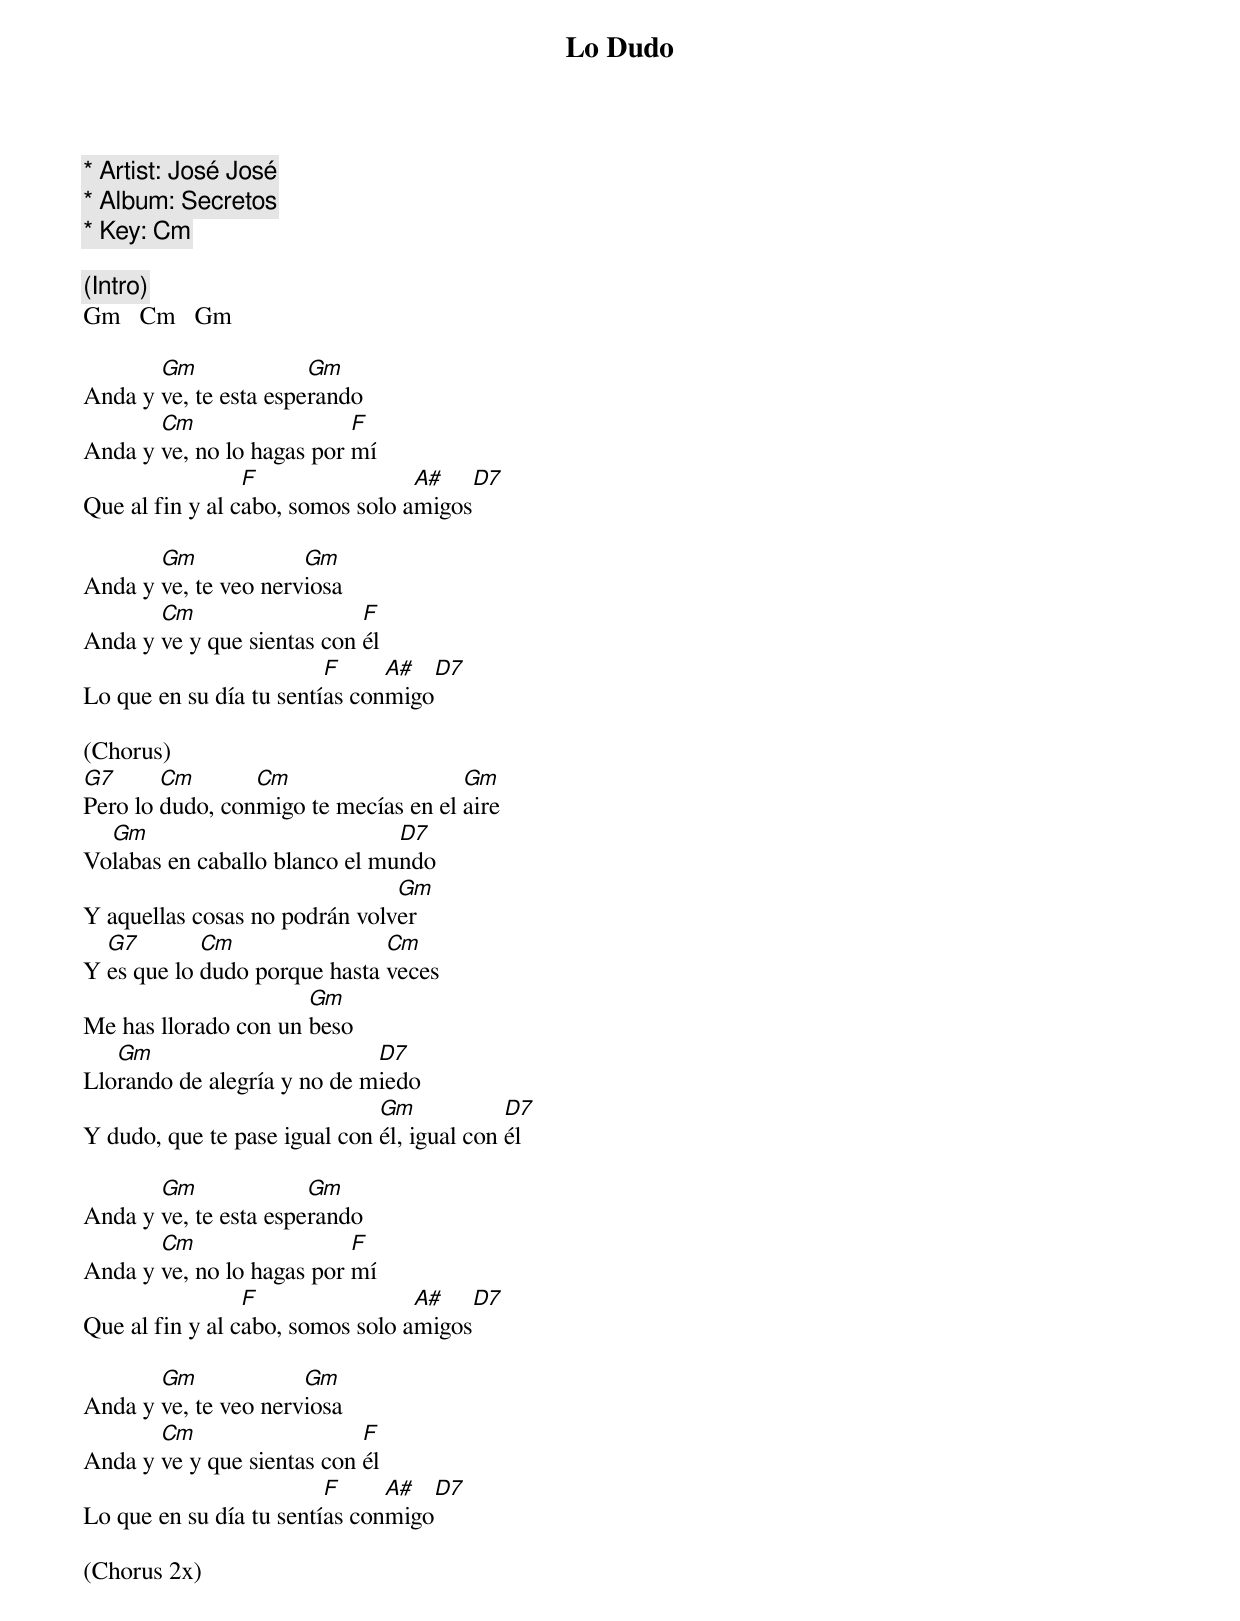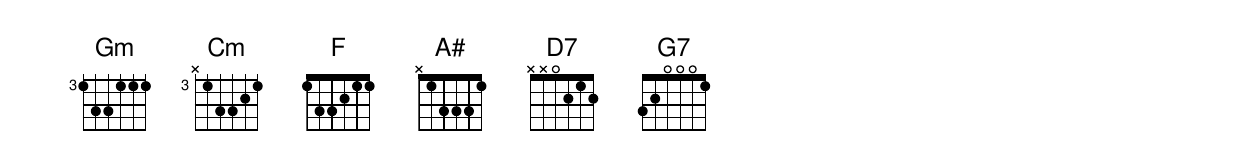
Lo Dudo

* Artist: José José
* Album: Secretos
* Key: Cm

(Intro)
Gm   Cm   Gm

       Gm              Gm
Anda y ve, te esta esperando
       Cm                  F
Anda y ve, no lo hagas por mí
                 F                A#    D7
Que al fin y al cabo, somos solo amigos

       Gm             Gm
Anda y ve, te veo nerviosa
       Cm                   F
Anda y ve y que sientas con él
                         F     A#   D7
Lo que en su día tu sentías conmigo

(Chorus)
G7      Cm       Cm                   Gm
Pero lo dudo, conmigo te mecías en el aire
  Gm                           D7
Volabas en caballo blanco el mundo
                               Gm
Y aquellas cosas no podrán volver
  G7        Cm                Cm
Y es que lo dudo porque hasta veces
                      Gm
Me has llorado con un beso
   Gm                        D7
Llorando de alegría y no de miedo
                              Gm            D7
Y dudo, que te pase igual con él, igual con él

       Gm              Gm
Anda y ve, te esta esperando
       Cm                  F
Anda y ve, no lo hagas por mí
                 F                A#    D7
Que al fin y al cabo, somos solo amigos

       Gm             Gm
Anda y ve, te veo nerviosa
       Cm                   F
Anda y ve y que sientas con él
                         F     A#   D7
Lo que en su día tu sentías conmigo

(Chorus 2x)
